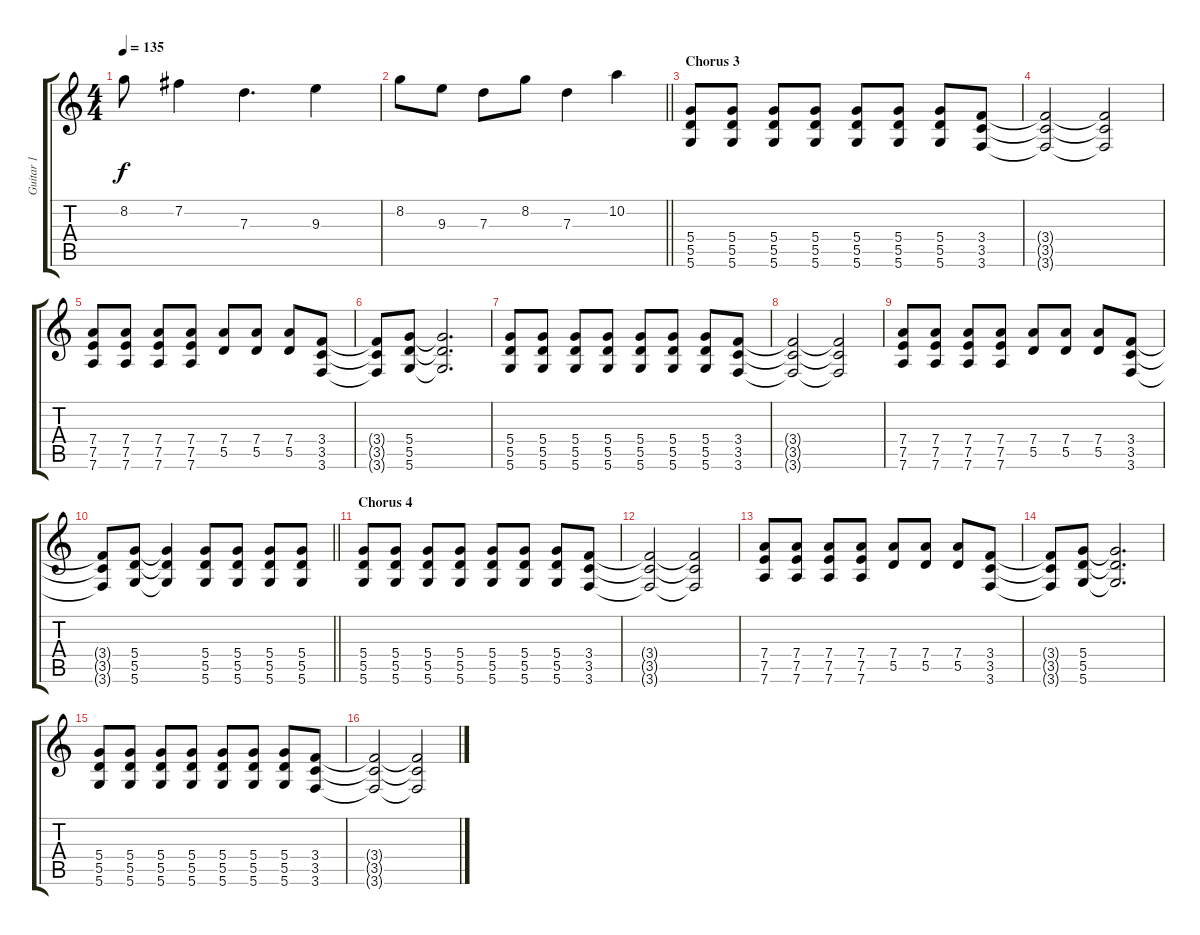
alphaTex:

\track ("Guitar 1" "Guitar 1") {instrument overdrivenguitar}
\staff {score tabs}
\tuning (E4 B3 G3 D3 A2 D2) {hide}
\ts (4 4)
\tempo 135
\clef g2
\ks c
8.2{t}.8{dy f} 7.2.4 7.3.4{d} 9.3.4 |
\barLineRight lightlight
8.2.8 9.3.8 7.3.8 8.2.8 7.3.4 10.2.4 |
\section ("" "Chorus 3")
(5.4 5.5 5.6).8 (5.4 5.5 5.6).8 (5.4 5.5 5.6).8 (5.4 5.5 5.6).8 (5.4 5.5 5.6).8 (5.4 5.5 5.6).8 (5.4 5.5 5.6).8 (3.4 3.5 3.6).8 |
(3.4{t} 3.5{t} 3.6{t}).2 (3.4{t} 3.5{t} 3.6{t}).2 |
(7.4 7.5 7.6).8 (7.4 7.5 7.6).8 (7.4 7.5 7.6).8 (7.4 7.5 7.6).8 (7.4 5.5).8 (7.4 5.5).8 (7.4 5.5).8 (3.4 3.5 3.6).8 |
(3.4{t} 3.5{t} 3.6{t}).8 (5.4 5.5 5.6).8 (5.4{t} 5.5{t} 5.6{t}).2{d} |
(5.4 5.5 5.6).8 (5.4 5.5 5.6).8 (5.4 5.5 5.6).8 (5.4 5.5 5.6).8 (5.4 5.5 5.6).8 (5.4 5.5 5.6).8 (5.4 5.5 5.6).8 (3.4 3.5 3.6).8 |
(3.4{t} 3.5{t} 3.6{t}).2 (3.4{t} 3.5{t} 3.6{t}).2 |
(7.4 7.5 7.6).8 (7.4 7.5 7.6).8 (7.4 7.5 7.6).8 (7.4 7.5 7.6).8 (7.4 5.5).8 (7.4 5.5).8 (7.4 5.5).8 (3.4 3.5 3.6).8 |
\barLineRight lightlight
(3.4{t} 3.5{t} 3.6{t}).8 (5.4 5.5 5.6).8 (5.4{t} 5.5{t} 5.6{t}).4 (5.4 5.5 5.6).8 (5.4 5.5 5.6).8 (5.4 5.5 5.6).8 (5.4 5.5 5.6).8 |
\section ("" "Chorus 4")
(5.4 5.5 5.6).8 (5.4 5.5 5.6).8 (5.4 5.5 5.6).8 (5.4 5.5 5.6).8 (5.4 5.5 5.6).8 (5.4 5.5 5.6).8 (5.4 5.5 5.6).8 (3.4 3.5 3.6).8 |
(3.4{t} 3.5{t} 3.6{t}).2 (3.4{t} 3.5{t} 3.6{t}).2 |
(7.4 7.5 7.6).8 (7.4 7.5 7.6).8 (7.4 7.5 7.6).8 (7.4 7.5 7.6).8 (7.4 5.5).8 (7.4 5.5).8 (7.4 5.5).8 (3.4 3.5 3.6).8 |
(3.4{t} 3.5{t} 3.6{t}).8 (5.4 5.5 5.6).8 (5.4{t} 5.5{t} 5.6{t}).2{d} |
(5.4 5.5 5.6).8 (5.4 5.5 5.6).8 (5.4 5.5 5.6).8 (5.4 5.5 5.6).8 (5.4 5.5 5.6).8 (5.4 5.5 5.6).8 (5.4 5.5 5.6).8 (3.4 3.5 3.6).8 |
(3.4{t} 3.5{t} 3.6{t}).2 (3.4{t} 3.5{t} 3.6{t}).2
